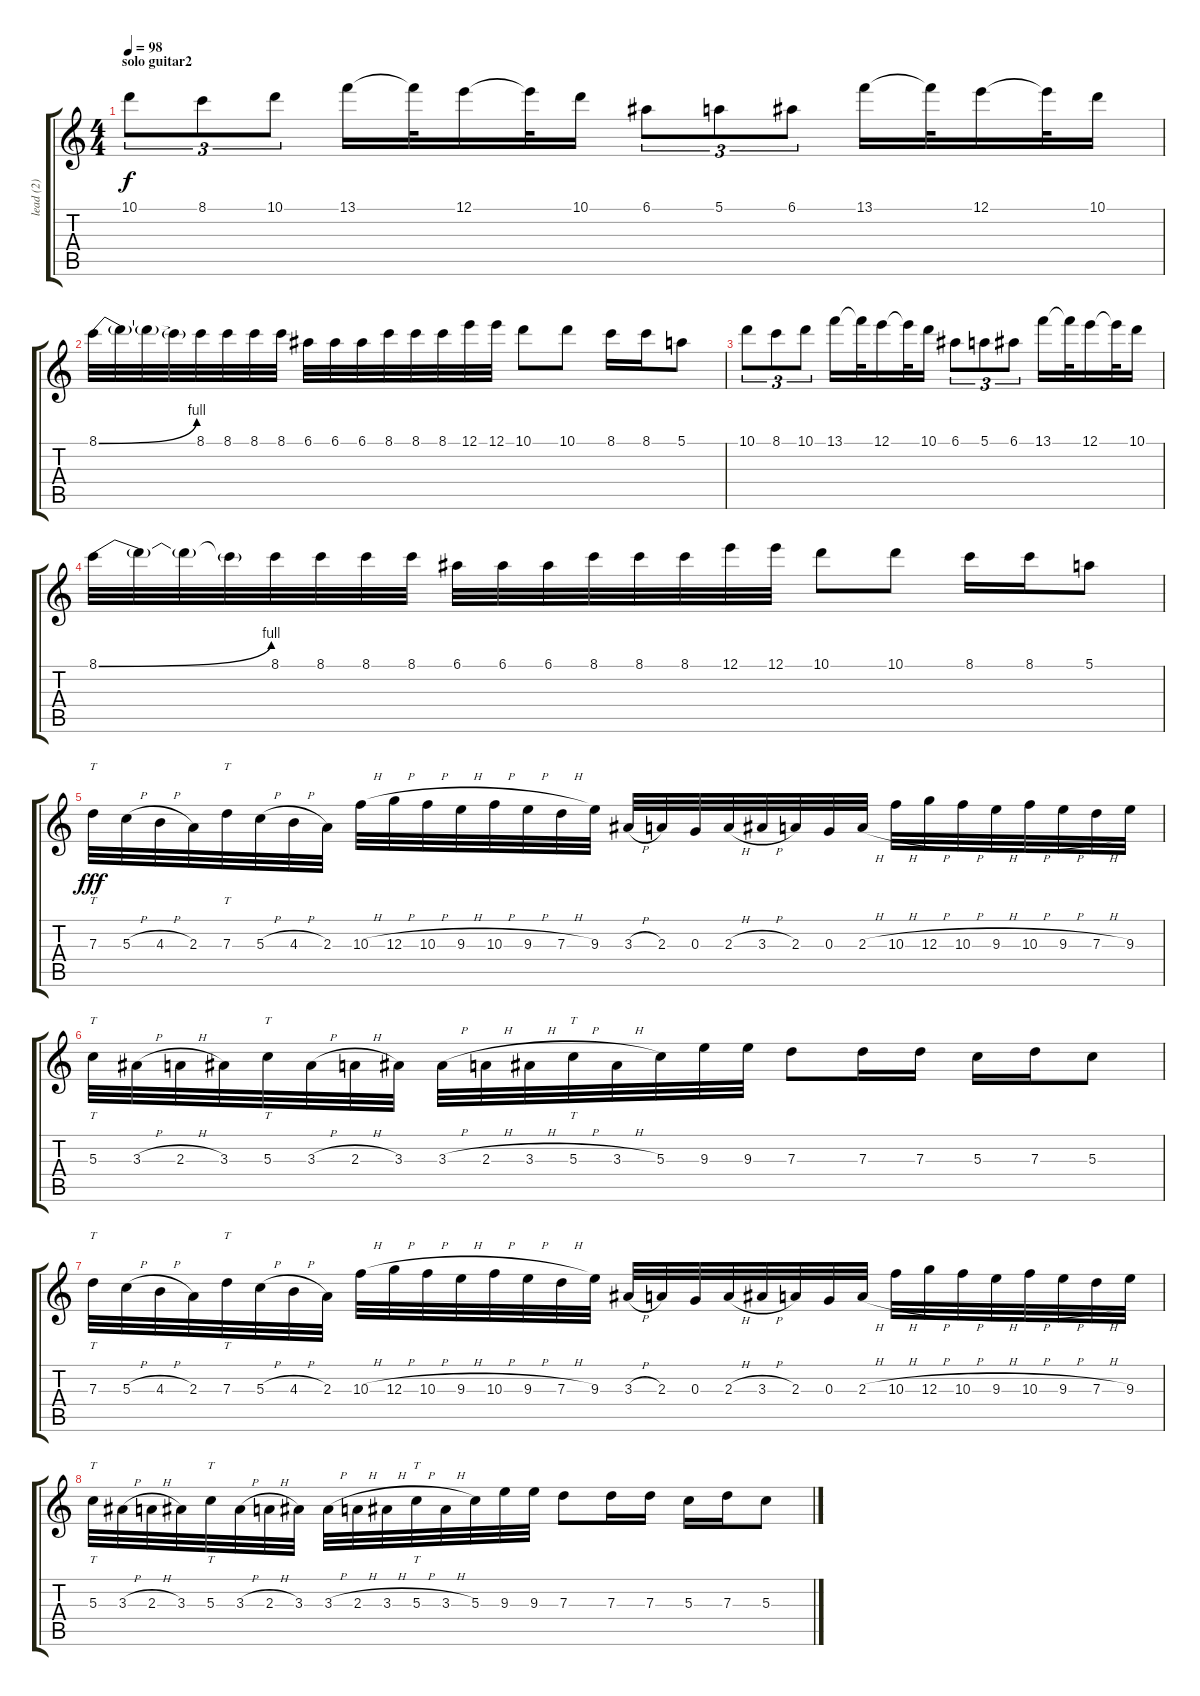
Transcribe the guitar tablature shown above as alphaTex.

\track ("lead (2)" "lead (2)") {instrument distortionguitar}
\staff {score tabs}
\tuning (E4 B3 G3 D3 A2 E2) {hide}
\ts (4 4)
\section ("" "solo guitar2")
\tempo 98
\clef g2
\ks c
10.1.8{tu (3 2) dy f} 8.1.8{tu (3 2)} 10.1.8{tu (3 2)} 13.1.16 13.1{t}.32 12.1.16 12.1{t}.32 10.1.16 6.1.8{tu (3 2)} 5.1.8{tu (3 2)} 6.1.8{tu (3 2)} 13.1.16 13.1{t}.32 12.1.16 12.1{t}.32 10.1.16 |
8.1{be (bend 0 0 60 4)}.32 8.1{t}.32 8.1{t}.32 8.1{t}.32 8.1.32 8.1.32 8.1.32 8.1.32 6.1.32 6.1.32 6.1.32 8.1.32 8.1.32 8.1.32 12.1.32 12.1.32 10.1.8 10.1.8 8.1.16 8.1.16 5.1.8 |
10.1.8{tu (3 2)} 8.1.8{tu (3 2)} 10.1.8{tu (3 2)} 13.1.16 13.1{t}.32 12.1.16 12.1{t}.32 10.1.16 6.1.8{tu (3 2)} 5.1.8{tu (3 2)} 6.1.8{tu (3 2)} 13.1.16 13.1{t}.32 12.1.16 12.1{t}.32 10.1.16 |
8.1{be (bend 0 0 60 4)}.32 8.1{t}.32 8.1{t}.32 8.1{t}.32 8.1.32 8.1.32 8.1.32 8.1.32 6.1.32 6.1.32 6.1.32 8.1.32 8.1.32 8.1.32 12.1.32 12.1.32 10.1.8 10.1.8 8.1.16 8.1.16 5.1.8 |
7.3.32{tt dy fff} 5.3{h}.32 4.3{h}.32 2.3.32 7.3.32{tt} 5.3{h}.32 4.3{h}.32 2.3.32 10.3{h}.32 12.3{h}.32 10.3{h}.32 9.3{h}.32 10.3{h}.32 9.3{h}.32 7.3{h}.32 9.3.32 3.3{h}.32 2.3.32 0.3.32 2.3{h}.32 3.3{h}.32 2.3.32 0.3.32 2.3{h}.32 10.3{h}.32 12.3{h}.32 10.3{h}.32 9.3{h}.32 10.3{h}.32 9.3{h}.32 7.3{h}.32 9.3.32 |
5.3.32{tt} 3.3{h}.32 2.3{h}.32 3.3.32 5.3.32{tt} 3.3{h}.32 2.3{h}.32 3.3.32 3.3{h}.32 2.3{h}.32 3.3{h}.32 5.3{h}.32{tt} 3.3{h}.32 5.3.32 9.3.32 9.3.32 7.3.8 7.3.16 7.3.16 5.3.16 7.3.16 5.3.8 |
7.3.32{tt} 5.3{h}.32 4.3{h}.32 2.3.32 7.3.32{tt} 5.3{h}.32 4.3{h}.32 2.3.32 10.3{h}.32 12.3{h}.32 10.3{h}.32 9.3{h}.32 10.3{h}.32 9.3{h}.32 7.3{h}.32 9.3.32 3.3{h}.32 2.3.32 0.3.32 2.3{h}.32 3.3{h}.32 2.3.32 0.3.32 2.3{h}.32 10.3{h}.32 12.3{h}.32 10.3{h}.32 9.3{h}.32 10.3{h}.32 9.3{h}.32 7.3{h}.32 9.3.32 |
5.3.32{tt} 3.3{h}.32 2.3{h}.32 3.3.32 5.3.32{tt} 3.3{h}.32 2.3{h}.32 3.3.32 3.3{h}.32 2.3{h}.32 3.3{h}.32 5.3{h}.32{tt} 3.3{h}.32 5.3.32 9.3.32 9.3.32 7.3.8 7.3.16 7.3.16 5.3.16 7.3.16 5.3.8
